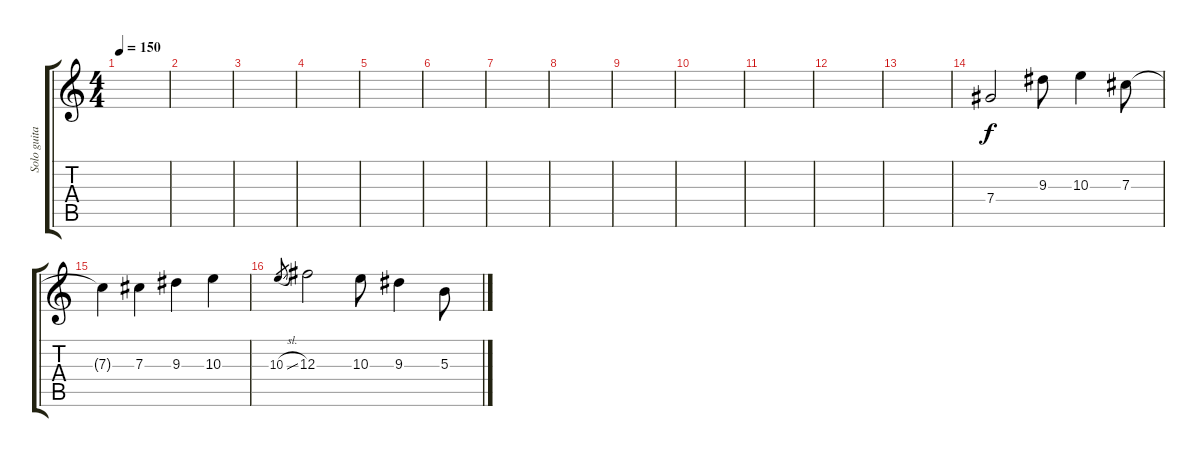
\track ("Solo guitar " "Solo guita") {instrument overdrivenguitar}
\staff {score tabs}
\tuning (Eb4 Bb3 Gb3 Db3 Ab2 Eb2) {hide}
\ts (4 4)
\tempo 150
\clef g2
\ks c
|
|
|
|
|
|
|
|
|
|
|
|
|
7.4.2{volume 16} 9.3.8 10.3.4 7.3.8 |
7.3{t}.4 7.3.4 9.3.4 10.3.4 |
10.3{sl}.8{gr} 12.3.2 10.3.8 9.3.4 5.3.8
